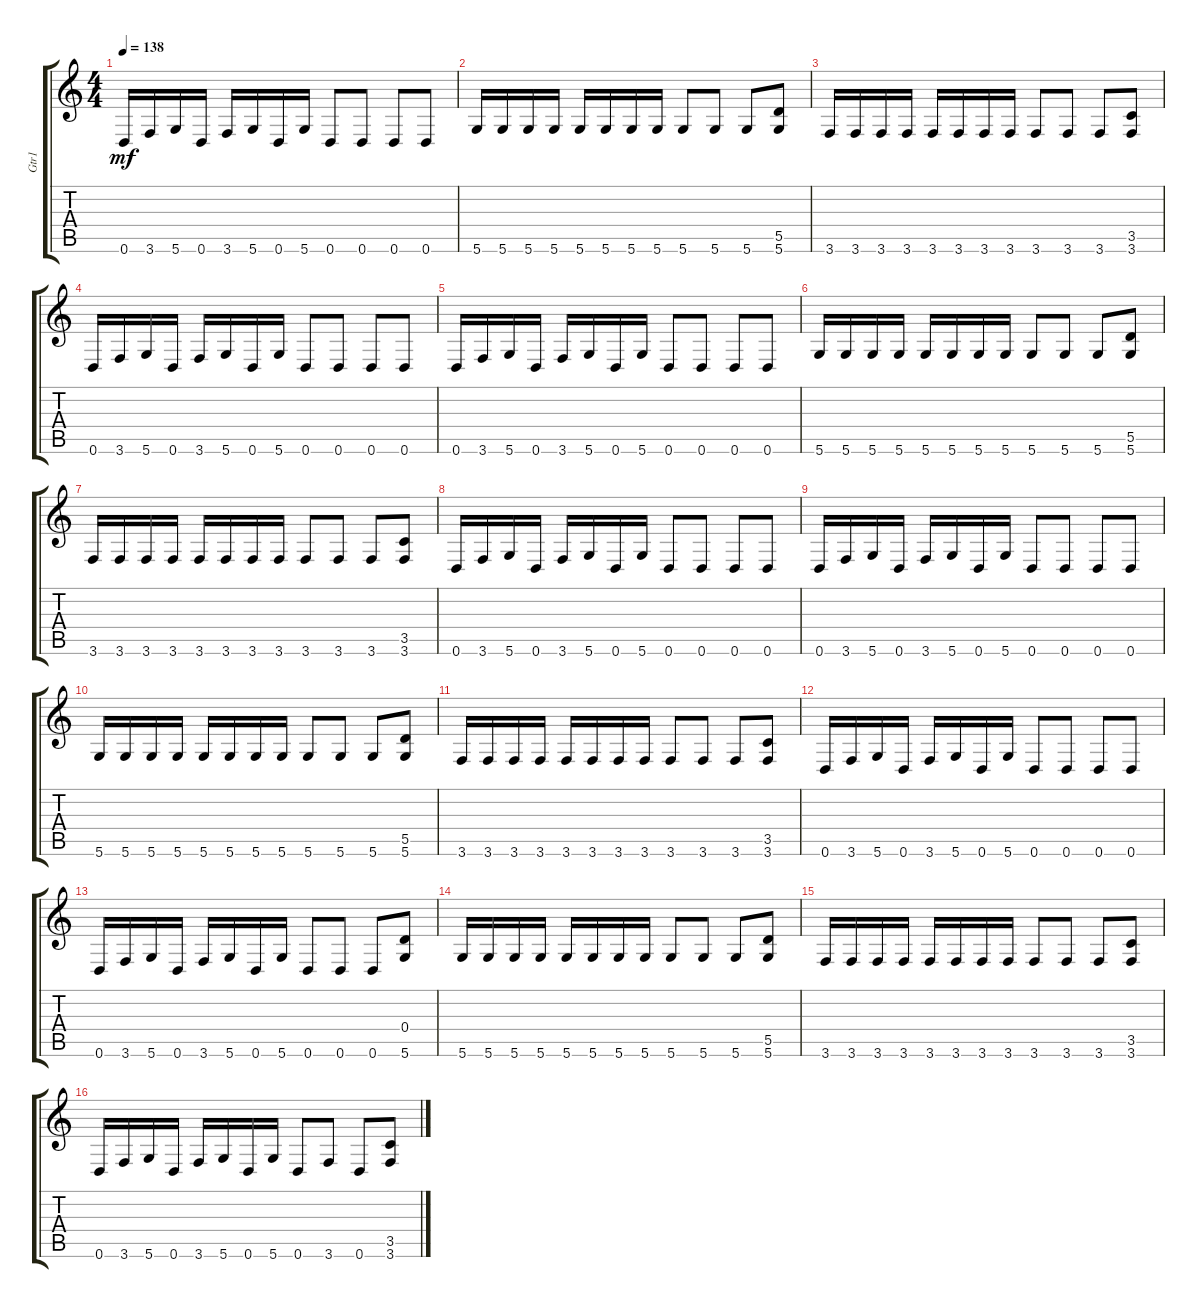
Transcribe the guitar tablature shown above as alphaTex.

\track ("Gtr1" "Gtr1") {instrument distortionguitar}
\staff {score tabs}
\tuning (E4 B3 G3 D3 A2 D2) {hide}
\ts (4 4)
\tempo 138
\clef g2
\ks c
0.6.16{dy mf} 3.6.16 5.6.16 0.6.16 3.6.16 5.6.16 0.6.16 5.6.16 0.6.8 0.6.8 0.6.8 0.6.8 |
5.6.16 5.6.16 5.6.16 5.6.16 5.6.16 5.6.16 5.6.16 5.6.16 5.6.8 5.6.8 5.6.8 (5.5 5.6).8 |
3.6.16 3.6.16 3.6.16 3.6.16 3.6.16 3.6.16 3.6.16 3.6.16 3.6.8 3.6.8 3.6.8 (3.5 3.6).8 |
0.6.16 3.6.16 5.6.16 0.6.16 3.6.16 5.6.16 0.6.16 5.6.16 0.6.8 0.6.8 0.6.8 0.6.8 |
0.6.16 3.6.16 5.6.16 0.6.16 3.6.16 5.6.16 0.6.16 5.6.16 0.6.8 0.6.8 0.6.8 0.6.8 |
5.6.16 5.6.16 5.6.16 5.6.16 5.6.16 5.6.16 5.6.16 5.6.16 5.6.8 5.6.8 5.6.8 (5.5 5.6).8 |
3.6.16 3.6.16 3.6.16 3.6.16 3.6.16 3.6.16 3.6.16 3.6.16 3.6.8 3.6.8 3.6.8 (3.5 3.6).8 |
0.6.16 3.6.16 5.6.16 0.6.16 3.6.16 5.6.16 0.6.16 5.6.16 0.6.8 0.6.8 0.6.8 0.6.8 |
0.6.16 3.6.16 5.6.16 0.6.16 3.6.16 5.6.16 0.6.16 5.6.16 0.6.8 0.6.8 0.6.8 0.6.8 |
5.6.16 5.6.16 5.6.16 5.6.16 5.6.16 5.6.16 5.6.16 5.6.16 5.6.8 5.6.8 5.6.8 (5.5 5.6).8 |
3.6.16 3.6.16 3.6.16 3.6.16 3.6.16 3.6.16 3.6.16 3.6.16 3.6.8 3.6.8 3.6.8 (3.5 3.6).8 |
0.6.16 3.6.16 5.6.16 0.6.16 3.6.16 5.6.16 0.6.16 5.6.16 0.6.8 0.6.8 0.6.8 0.6.8 |
0.6.16 3.6.16 5.6.16 0.6.16 3.6.16 5.6.16 0.6.16 5.6.16 0.6.8 0.6.8 0.6.8 (0.4 5.6).8 |
5.6.16 5.6.16 5.6.16 5.6.16 5.6.16 5.6.16 5.6.16 5.6.16 5.6.8 5.6.8 5.6.8 (5.5 5.6).8 |
3.6.16 3.6.16 3.6.16 3.6.16 3.6.16 3.6.16 3.6.16 3.6.16 3.6.8 3.6.8 3.6.8 (3.5 3.6).8 |
0.6.16 3.6.16 5.6.16 0.6.16 3.6.16 5.6.16 0.6.16 5.6.16 0.6.8 3.6.8 0.6.8 (3.5 3.6).8
